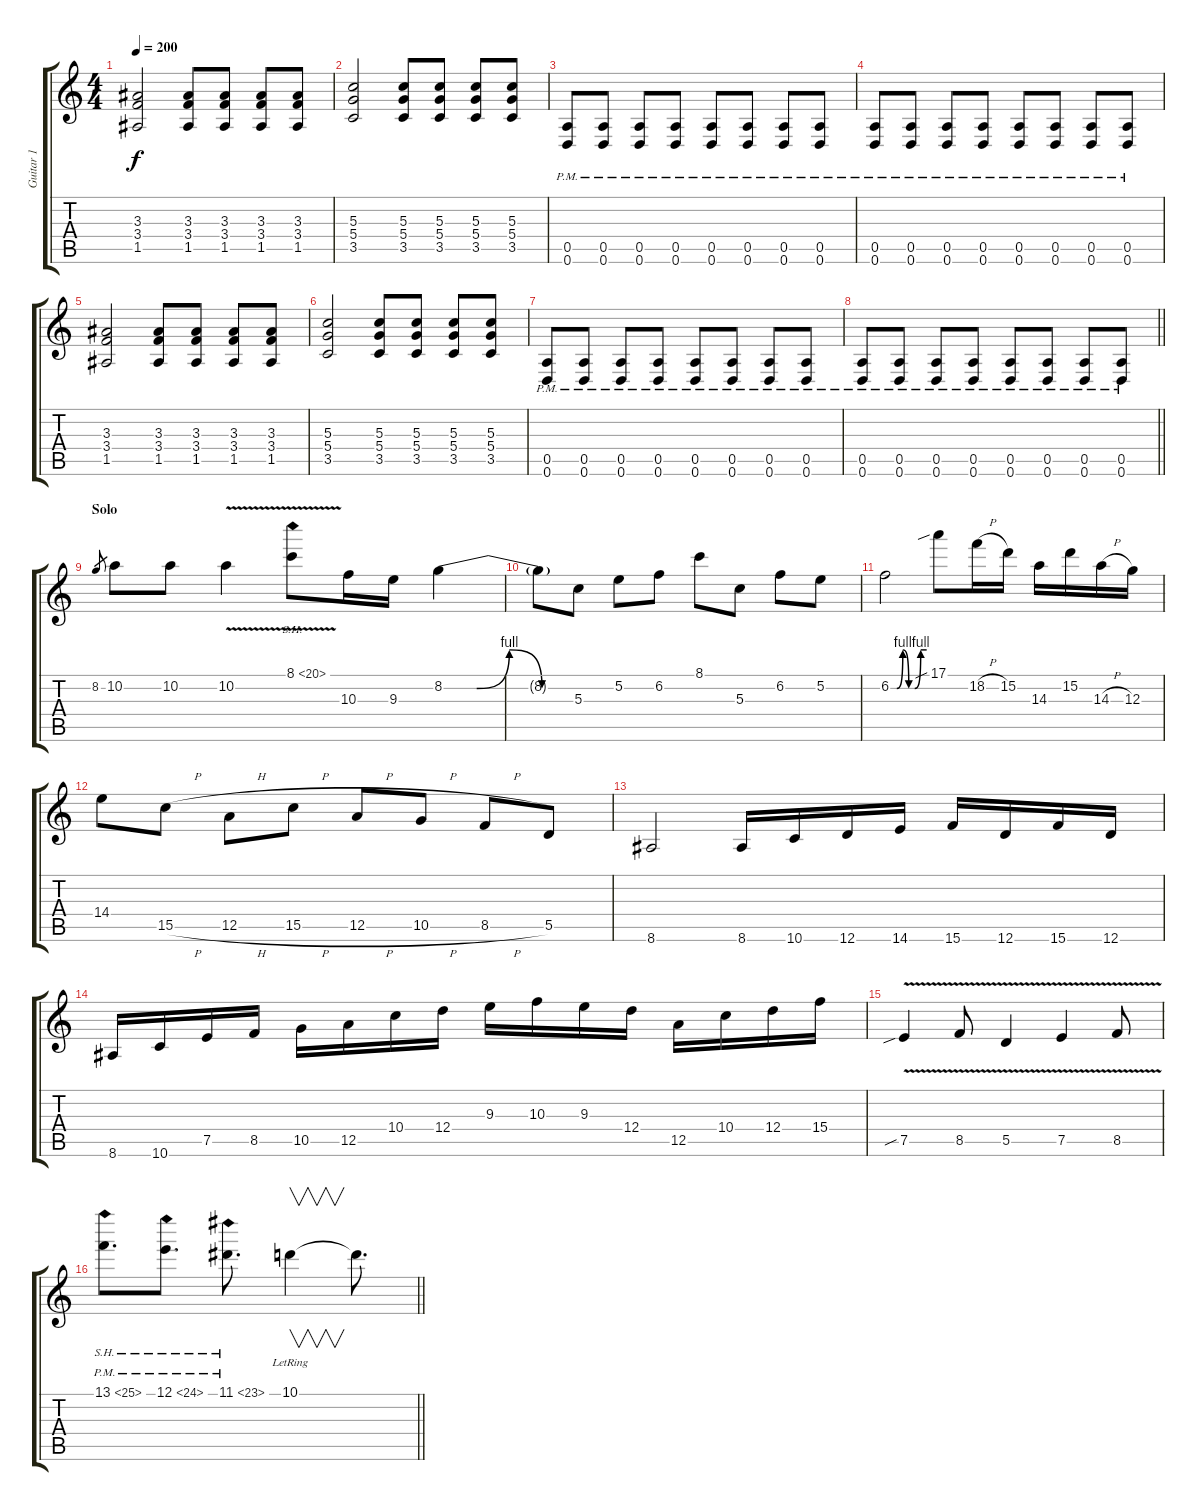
\track ("Guitar 1" "Guitar 1") {instrument distortionguitar}
\staff {score tabs}
\tuning (E4 B3 G3 D3 A2 D2) {hide}
\ts (4 4)
\tempo 200
\clef g2
\ks c
(3.3 3.4 1.5).2{dy f} (3.3 3.4 1.5).8 (3.3 3.4 1.5).8 (3.3 3.4 1.5).8 (3.3 3.4 1.5).8 |
(5.3 5.4 3.5).2 (5.3 5.4 3.5).8 (5.3 5.4 3.5).8 (5.3 5.4 3.5).8 (5.3 5.4 3.5).8 |
(0.5{pm} 0.6{pm}).8 (0.5{pm} 0.6{pm}).8 (0.5{pm} 0.6{pm}).8 (0.5{pm} 0.6{pm}).8 (0.5{pm} 0.6{pm}).8 (0.5{pm} 0.6{pm}).8 (0.5{pm} 0.6{pm}).8 (0.5{pm} 0.6{pm}).8 |
(0.5{pm} 0.6{pm}).8 (0.5{pm} 0.6{pm}).8 (0.5{pm} 0.6{pm}).8 (0.5{pm} 0.6{pm}).8 (0.5{pm} 0.6{pm}).8 (0.5{pm} 0.6{pm}).8 (0.5{pm} 0.6{pm}).8 (0.5{pm} 0.6{pm}).8 |
(3.3 3.4 1.5).2 (3.3 3.4 1.5).8 (3.3 3.4 1.5).8 (3.3 3.4 1.5).8 (3.3 3.4 1.5).8 |
(5.3 5.4 3.5).2 (5.3 5.4 3.5).8 (5.3 5.4 3.5).8 (5.3 5.4 3.5).8 (5.3 5.4 3.5).8 |
(0.5{pm} 0.6{pm}).8 (0.5{pm} 0.6{pm}).8 (0.5{pm} 0.6{pm}).8 (0.5{pm} 0.6{pm}).8 (0.5{pm} 0.6{pm}).8 (0.5{pm} 0.6{pm}).8 (0.5{pm} 0.6{pm}).8 (0.5{pm} 0.6{pm}).8 |
\barLineRight lightlight
(0.5{pm} 0.6{pm}).8 (0.5{pm} 0.6{pm}).8 (0.5{pm} 0.6{pm}).8 (0.5{pm} 0.6{pm}).8 (0.5{pm} 0.6{pm}).8 (0.5{pm} 0.6{pm}).8 (0.5{pm} 0.6{pm}).8 (0.5{pm} 0.6{pm}).8 |
\section ("" "Solo")
8.2.8{gr} 10.2.8{volume 16} 10.2.8 10.2{v}.4 8.1{sh 12 v}.8 10.3.16 9.3.16 8.2{be (custom 0 0 15 0 30 4 45 0 60 0)}.4 |
8.2{t}.8 5.3.8 5.2.8 6.2.8 8.1.8 5.3.8 6.2.8 5.2.8 |
6.2{be (custom 0 0 10 0 20 4 30 0 40 0 50 4 60 4)}.2 17.1{sib}.8 18.2{h}.16 15.2.16 14.3.16 15.2.16 14.3{h}.16 12.3.16 |
14.4.8 15.5{h}.8 12.5{h}.8 15.5{h}.8 12.5{h}.8 10.5{h}.8 8.5{h}.8 5.5.8 |
8.6.2 8.6.16 10.6.16 12.6.16 14.6.16 15.6.16 12.6.16 15.6.16 12.6.16 |
8.6.16 10.6.16 7.5.16 8.5.16 10.5.16 12.5.16 10.4.16 12.4.16 9.3.16 10.3.16 9.3.16 12.4.16 12.5.16 10.4.16 12.4.16 15.4.16 |
7.5{v sib}.4 8.5{v}.8 5.5{v}.4 7.5{v}.4 8.5{v}.8 |
\barLineRight lightlight
13.1{sh 12 pm}.8{d} 12.1{sh 12 pm}.8{d} 11.1{sh 12 pm}.8{d} 10.1{lr}.4{v} 10.1{t}.8{d}
